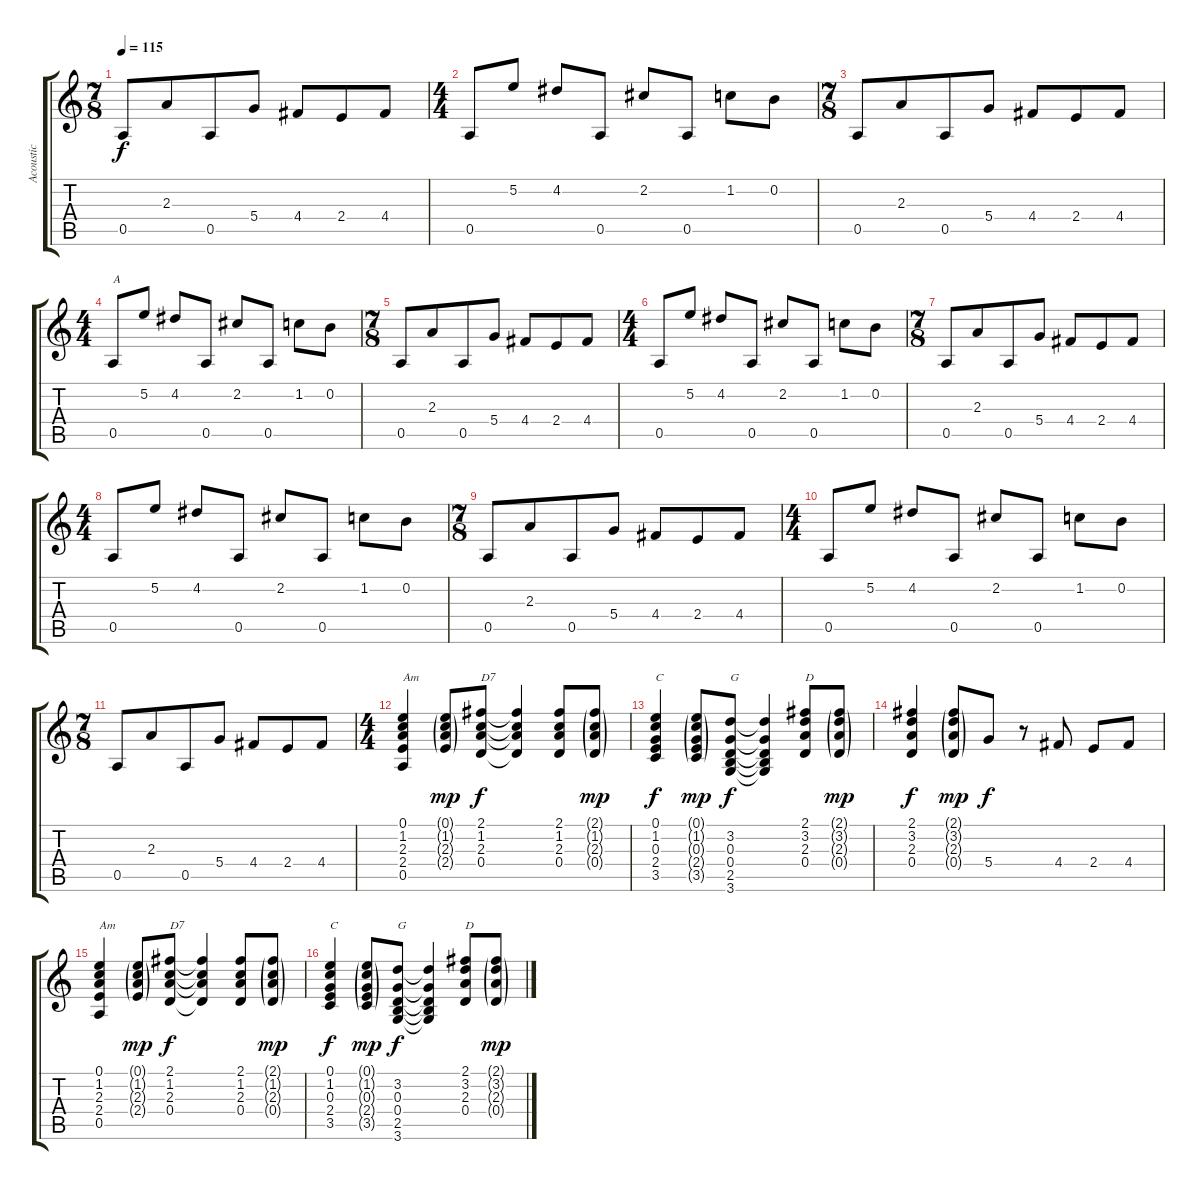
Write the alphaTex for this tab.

\track ("Acoustic" "Acoustic") {instrument acousticguitarsteel}
\staff {score tabs}
\tuning (E4 B3 G3 D3 A2 E2) {hide}
\ts (7 8)
\tempo 115
\clef g2
\ks c
0.5.8{dy f} 2.3.8 0.5.8 5.4.8 4.4.8 2.4.8 4.4.8 |
\ts (4 4)
0.5.8 5.2.8 4.2.8 0.5.8 2.2.8 0.5.8 1.2.8 0.2.8 |
\ts (7 8)
0.5.8 2.3.8 0.5.8 5.4.8 4.4.8 2.4.8 4.4.8 |
\ts (4 4)
0.5.8{txt "A"} 5.2.8 4.2.8 0.5.8 2.2.8 0.5.8 1.2.8 0.2.8 |
\ts (7 8)
0.5.8 2.3.8 0.5.8 5.4.8 4.4.8 2.4.8 4.4.8 |
\ts (4 4)
0.5.8 5.2.8 4.2.8 0.5.8 2.2.8 0.5.8 1.2.8 0.2.8 |
\ts (7 8)
0.5.8 2.3.8 0.5.8 5.4.8 4.4.8 2.4.8 4.4.8 |
\ts (4 4)
0.5.8 5.2.8 4.2.8 0.5.8 2.2.8 0.5.8 1.2.8 0.2.8 |
\ts (7 8)
0.5.8 2.3.8 0.5.8 5.4.8 4.4.8 2.4.8 4.4.8 |
\ts (4 4)
0.5.8 5.2.8 4.2.8 0.5.8 2.2.8 0.5.8 1.2.8 0.2.8 |
\ts (7 8)
0.5.8 2.3.8 0.5.8 5.4.8 4.4.8 2.4.8 4.4.8 |
\ts (4 4)
(0.1 1.2 2.3 2.4 0.5).4{txt "Am"} (0.1{g} 1.2{g} 2.3{g} 2.4{g}).8{dy mp} (2.1 1.2 2.3 0.4).8{txt "D7" dy f} (2.1{t} 1.2{t} 2.3{t} 0.4{t}).4 (2.1 1.2 2.3 0.4).8 (2.1{g} 1.2{g} 2.3{g} 0.4{g}).8{dy mp} |
(0.1 1.2 0.3 2.4 3.5).4{txt "C" dy f} (0.1{g} 1.2{g} 0.3{g} 2.4{g} 3.5{g}).8{dy mp} (3.2 0.3 0.4 2.5 3.6).8{txt "G" dy f} (3.2{t} 0.3{t} 0.4{t} 2.5{t} 3.6{t}).4 (2.1 3.2 2.3 0.4).8{txt "D"} (2.1{g} 3.2{g} 2.3{g} 0.4{g}).8{dy mp} |
(2.1 3.2 2.3 0.4).4{dy f} (2.1{g} 3.2{g} 2.3{g} 0.4{g}).8{dy mp} 5.4.8{dy f} r.8 4.4.8 2.4.8 4.4.8 |
(0.1 1.2 2.3 2.4 0.5).4{txt "Am"} (0.1{g} 1.2{g} 2.3{g} 2.4{g}).8{dy mp} (2.1 1.2 2.3 0.4).8{txt "D7" dy f} (2.1{t} 1.2{t} 2.3{t} 0.4{t}).4 (2.1 1.2 2.3 0.4).8 (2.1{g} 1.2{g} 2.3{g} 0.4{g}).8{dy mp} |
(0.1 1.2 0.3 2.4 3.5).4{txt "C" dy f} (0.1{g} 1.2{g} 0.3{g} 2.4{g} 3.5{g}).8{dy mp} (3.2 0.3 0.4 2.5 3.6).8{txt "G" dy f} (3.2{t} 0.3{t} 0.4{t} 2.5{t} 3.6{t}).4 (2.1 3.2 2.3 0.4).8{txt "D"} (2.1{g} 3.2{g} 2.3{g} 0.4{g}).8{dy mp}
